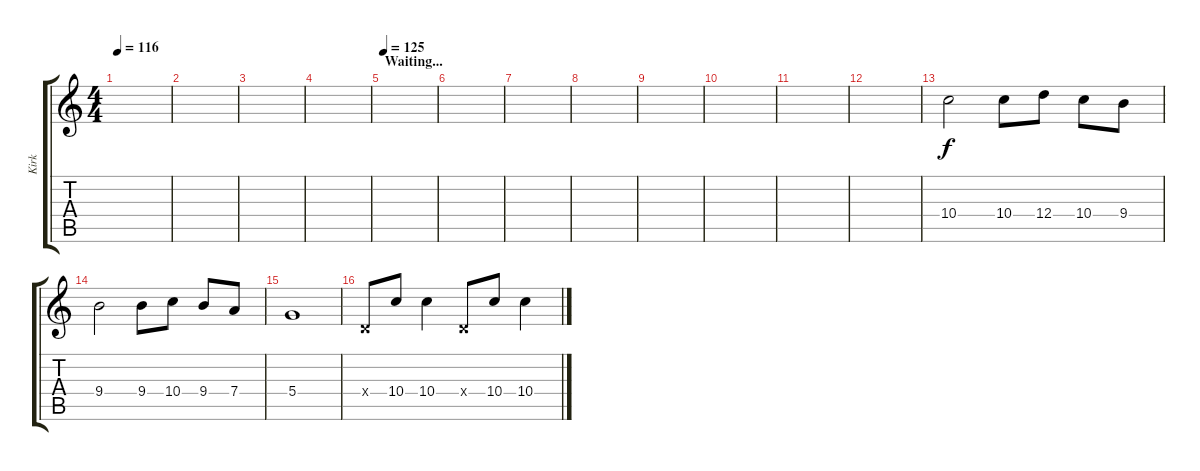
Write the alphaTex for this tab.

\track ("Kirk" "Kirk") {instrument distortionguitar}
\staff {score tabs}
\tuning (E4 B3 G3 D3 A2 E2) {hide}
\ts (4 4)
\tempo 116
\clef g2
\ks c
|
|
|
|
\section ("" "Waiting...")
\tempo 125
|
|
|
|
|
|
|
|
10.4.2 10.4.8 12.4.8 10.4.8 9.4.8 |
9.4.2 9.4.8 10.4.8 9.4.8 7.4.8 |
5.4.1 |
0.4{x}.8 10.4.8 10.4.4 0.4{x}.8 10.4.8 10.4.4
